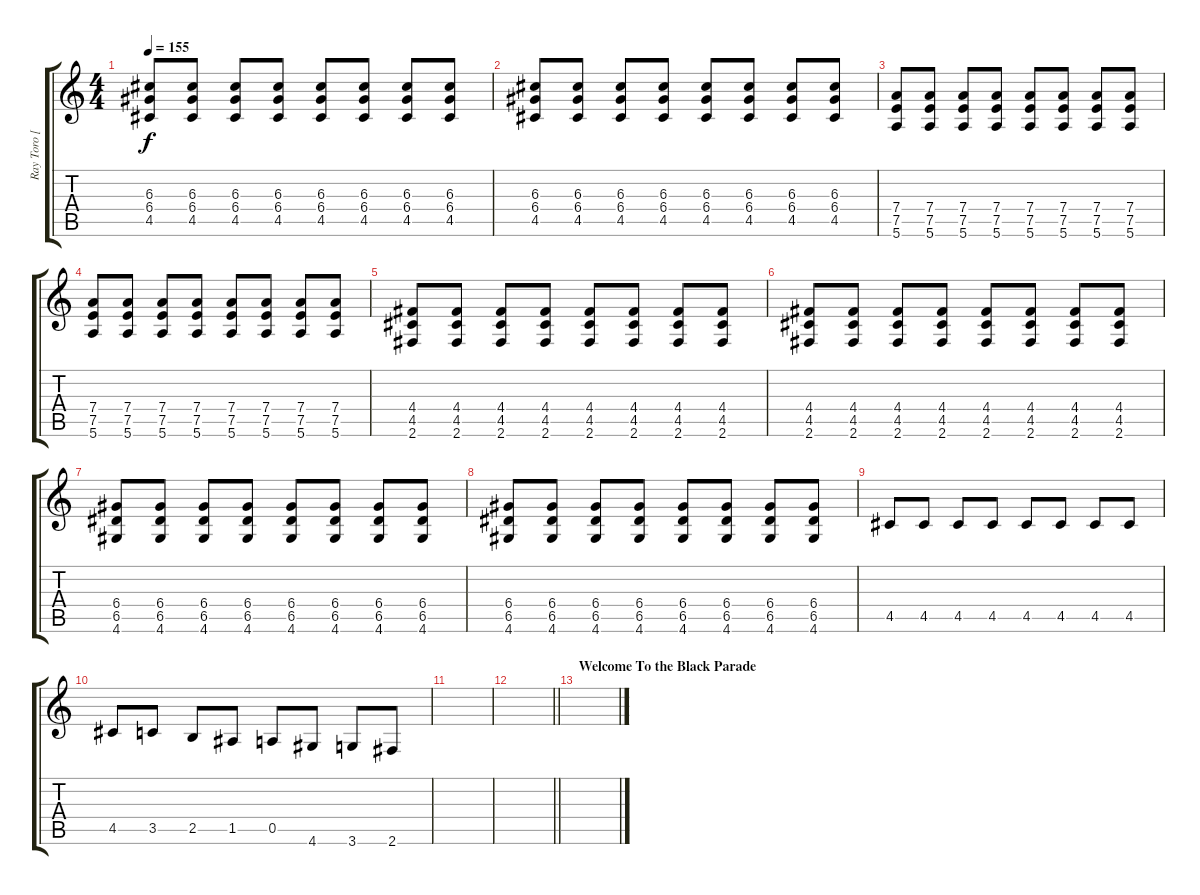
\track ("Ray Toro [Lead Guitar]" "Ray Toro [") {instrument overdrivenguitar}
\staff {score tabs}
\tuning (E4 B3 G3 D3 A2 E2) {hide}
\ts (4 4)
\tempo 155
\clef g2
\ks c
(6.3 6.4 4.5).8{dy f} (6.3 6.4 4.5).8 (6.3 6.4 4.5).8 (6.3 6.4 4.5).8 (6.3 6.4 4.5).8 (6.3 6.4 4.5).8 (6.3 6.4 4.5).8 (6.3 6.4 4.5).8 |
(6.3 6.4 4.5).8 (6.3 6.4 4.5).8 (6.3 6.4 4.5).8 (6.3 6.4 4.5).8 (6.3 6.4 4.5).8 (6.3 6.4 4.5).8 (6.3 6.4 4.5).8 (6.3 6.4 4.5).8 |
(7.4 7.5 5.6).8 (7.4 7.5 5.6).8 (7.4 7.5 5.6).8 (7.4 7.5 5.6).8 (7.4 7.5 5.6).8 (7.4 7.5 5.6).8 (7.4 7.5 5.6).8 (7.4 7.5 5.6).8 |
(7.4 7.5 5.6).8 (7.4 7.5 5.6).8 (7.4 7.5 5.6).8 (7.4 7.5 5.6).8 (7.4 7.5 5.6).8 (7.4 7.5 5.6).8 (7.4 7.5 5.6).8 (7.4 7.5 5.6).8 |
(4.4 4.5 2.6).8 (4.4 4.5 2.6).8 (4.4 4.5 2.6).8 (4.4 4.5 2.6).8 (4.4 4.5 2.6).8 (4.4 4.5 2.6).8 (4.4 4.5 2.6).8 (4.4 4.5 2.6).8 |
(4.4 4.5 2.6).8 (4.4 4.5 2.6).8 (4.4 4.5 2.6).8 (4.4 4.5 2.6).8 (4.4 4.5 2.6).8 (4.4 4.5 2.6).8 (4.4 4.5 2.6).8 (4.4 4.5 2.6).8 |
(6.4 6.5 4.6).8 (6.4 6.5 4.6).8 (6.4 6.5 4.6).8 (6.4 6.5 4.6).8 (6.4 6.5 4.6).8 (6.4 6.5 4.6).8 (6.4 6.5 4.6).8 (6.4 6.5 4.6).8 |
(6.4 6.5 4.6).8 (6.4 6.5 4.6).8 (6.4 6.5 4.6).8 (6.4 6.5 4.6).8 (6.4 6.5 4.6).8 (6.4 6.5 4.6).8 (6.4 6.5 4.6).8 (6.4 6.5 4.6).8 |
4.5.8 4.5.8 4.5.8 4.5.8 4.5.8 4.5.8 4.5.8 4.5.8 |
4.5.8 3.5.8 2.5.8 1.5.8 0.5.8 4.6.8 3.6.8 2.6.8 |
|
\barLineRight lightlight
|
\section ("" "Welcome To the Black Parade")
